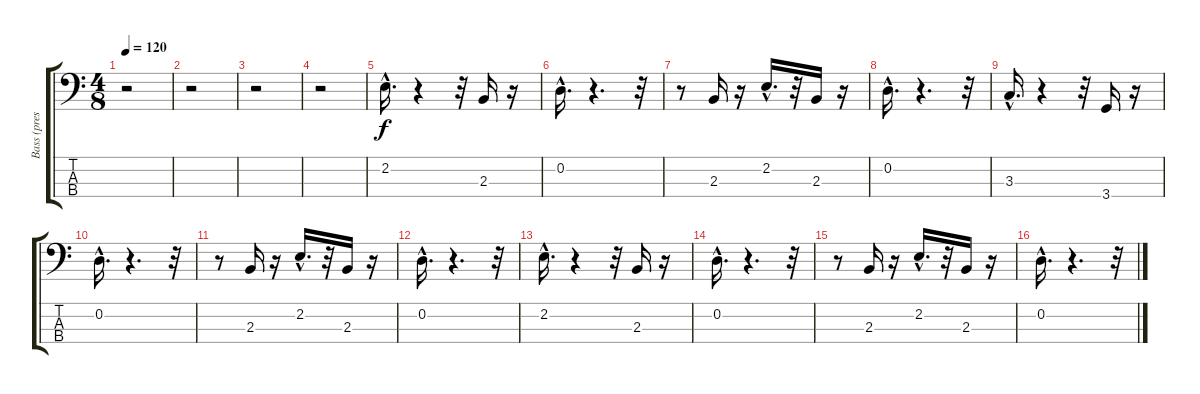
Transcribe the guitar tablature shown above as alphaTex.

\track ("Bass (pressure)" "Bass (pres") {instrument fretlessbass}
\staff {score tabs}
\tuning (G2 D2 A1 E1) {hide}
\ts (4 8)
\tempo 120
\clef f4
\ks c
r.2{dy f instrument fretlessbass} |
r.2 |
r.2 |
r.2 |
2.2{hac}.16{d} r.4 r.32 2.3.16 r.16 |
0.2{hac}.16{d} r.4{d} r.32 |
r.8 2.3.16 r.16 2.2{hac}.16{d} r.32 2.3.16 r.16 |
0.2{hac}.16{d} r.4{d} r.32 |
3.3{hac}.16{d} r.4 r.32 3.4.16 r.16 |
0.2{hac}.16{d} r.4{d} r.32 |
r.8 2.3.16 r.16 2.2{hac}.16{d} r.32 2.3.16 r.16 |
0.2{hac}.16{d} r.4{d} r.32 |
2.2{hac}.16{d} r.4 r.32 2.3.16 r.16 |
0.2{hac}.16{d} r.4{d} r.32 |
r.8 2.3.16 r.16 2.2{hac}.16{d} r.32 2.3.16 r.16 |
0.2{hac}.16{d} r.4{d} r.32
